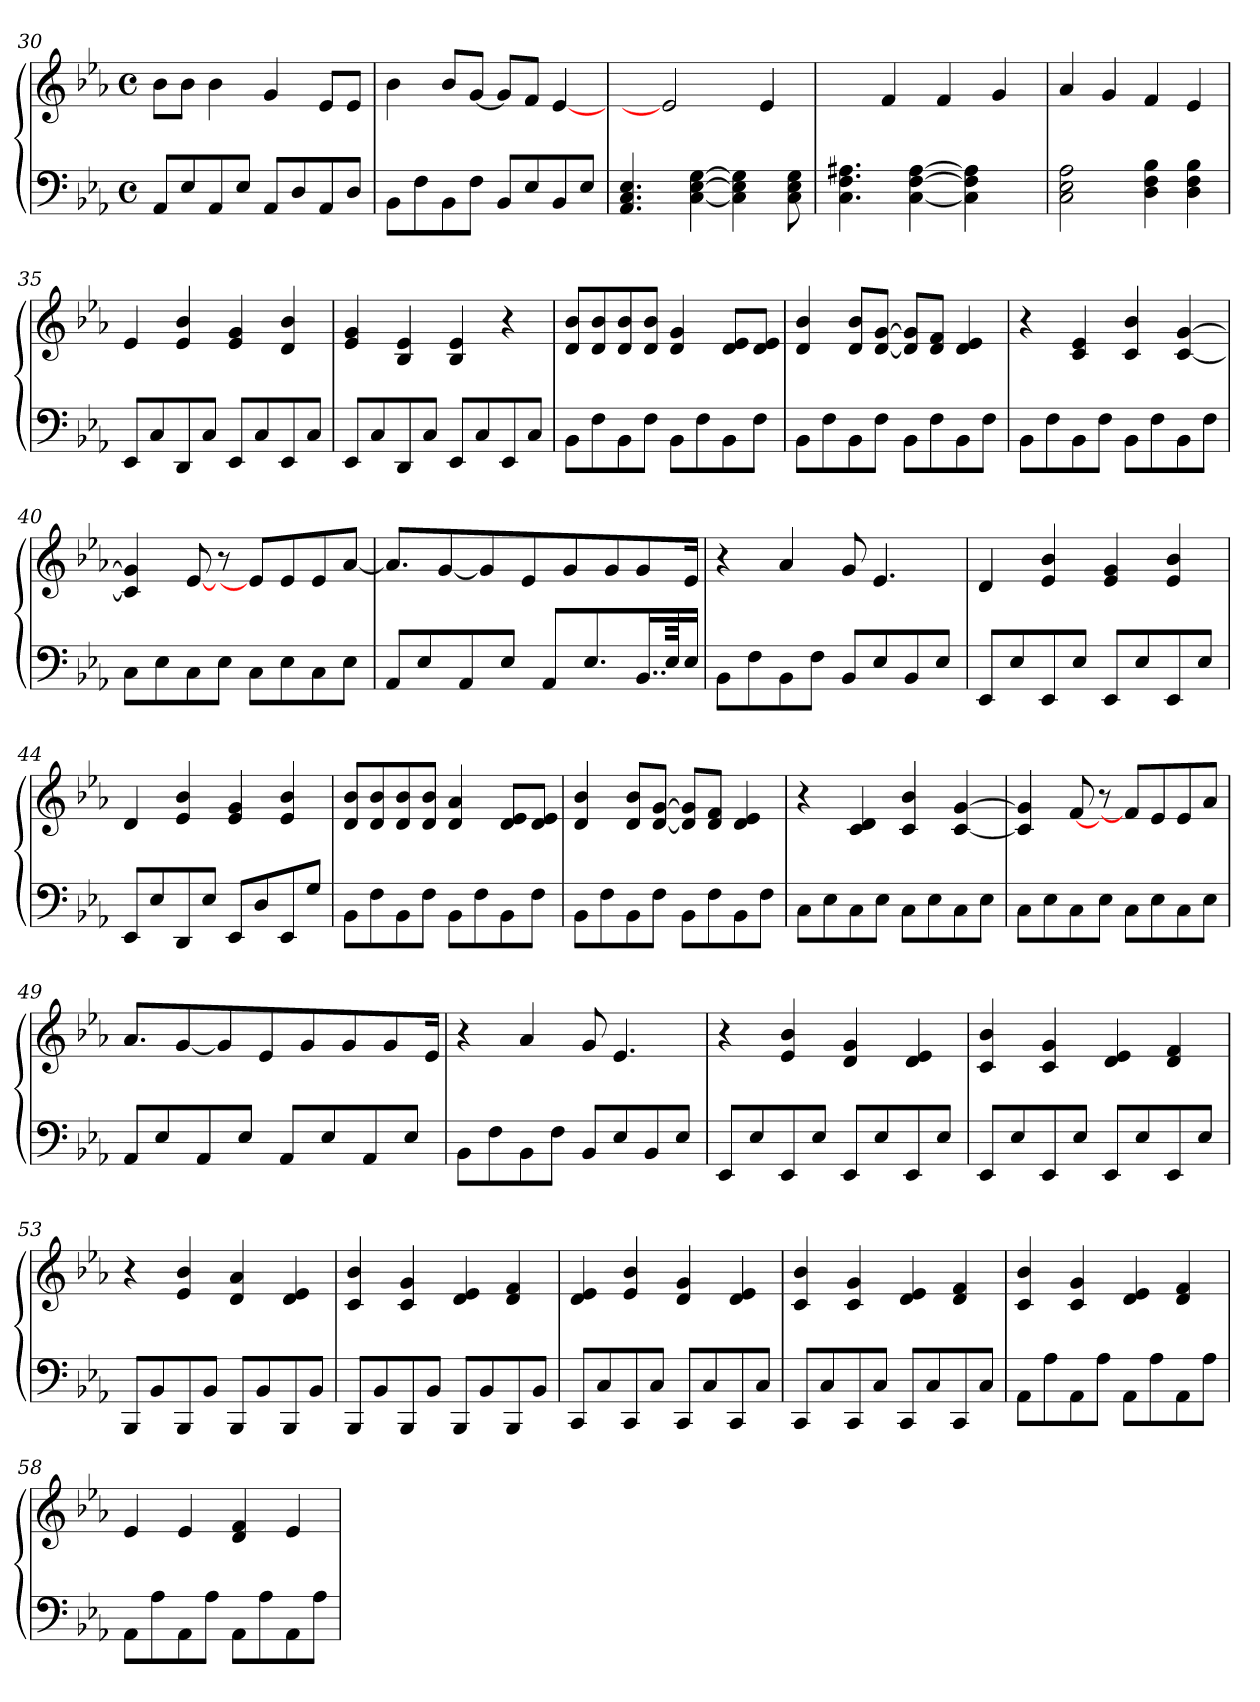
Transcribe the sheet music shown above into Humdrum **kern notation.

**kern	**kern
*part1	*part1
*staff2	*staff1
*clefF4	*clefG2
*k[b-e-a-]	*k[b-e-a-]
*M4/4	*M4/4
*met(c)	*met(c)
=30	=30
8AA-/L	8b-\L
8E-/	8b-\J
8AA-/	4b-\
8E-/J	.
8AA-/L	4g/
8D/	.
8AA-/	8e-/L
8D/J	8e-/J
=31	=31
8BB-\L	4b-\
8F\	.
8BB-\	8b-/L
8F\J	[8g/J
8BB-/L	8g/L]
8E-/	8f/J
8BB-/	[4e-/
8E-/J	.
=32	=32
4.AA-/ 4.C/ 4.E-/	4ryy
.	2e-/]
[4C\ [4E-\ [4G\	.
4C]\ 4E-]\ 4G]\	.
.	4e-/
8C\ 8E-\ 8G\	.
=33	=33
4.C\ 4.F\ 4.A#X\	4ryy
.	4f/
[4C\ [4F\ [4A#\	.
.	4f/
4C]\ 4F]\ 4A#]\	.
.	4g/
8ryy	.
=34	=34
2C\ 2E-\ 2A-\	4a-/
.	4g/
4D\ 4F\ 4B-\	4f/
4D\ 4F\ 4B-\	4e-/
!!LO:LB:g=z
=35	=35
8EE-/L	4e-/
8C/	.
8DD/	4e-/ 4b-/
8C/J	.
8EE-/L	4e-/ 4g/
8C/	.
8EE-/	4d/ 4b-/
8C/J	.
=36	=36
8EE-/L	4e-/ 4g/
8C/	.
8DD/	4B-/ 4e-/
8C/J	.
8EE-/L	4B-/ 4e-/
8C/	.
8EE-/	4r
8C/J	.
=37	=37
8BB-\L	8d/ 8b-/L
8F\	8d/ 8b-/
8BB-\	8d/ 8b-/
8F\J	8d/ 8b-/J
8BB-\L	4d/ 4g/
8F\	.
8BB-\	8d/ 8e-/L
8F\J	8d/ 8e-/J
=38	=38
8BB-\L	4d/ 4b-/
8F\	.
8BB-\	8d/ 8b-/L
8F\J	[8d/ [8g/J
8BB-\L	8d]/ 8g]/L
8F\	8d/ 8f/J
8BB-\	4d/ 4e-/
8F\J	.
=39	=39
8BB-\L	4r
8F\	.
8BB-\	4c/ 4e-/
8F\J	.
8BB-\L	4c/ 4b-/
8F\	.
8BB-\	[4c/ [4g/
8F\J	.
!!LO:LB:g=z
=40	=40
8C\L	4c]/ 4g]/
8E-\	.
8C\	[8e-/
8E-\J	8r
8C\L	8e-/L]
8E-\	8e-/
8C\	8e-/
8E-\J	[8a-/J
=41	=41
8AA-/L	8.a-/L]
8E-/	.
.	[8g/
8AA-/	.
.	8g/]
8E-/J	.
.	8e-/
8AA-/L	.
.	8g/
8.E-/	.
.	8g/
16..BB-/L	8g/
64E-/kk	.
16E-/JJ	16e-/Jk
=42	=42
8BB-\L	4r
8F\	.
8BB-\	4a-/
8F\J	.
8BB-/L	8g/
8E-/	4.e-/
8BB-/	.
8E-/J	.
=43	=43
8EE-/L	4d/
8E-/	.
8EE-/	4e-/ 4b-/
8E-/J	.
8EE-/L	4e-/ 4g/
8E-/	.
8EE-/	4e-/ 4b-/
8E-/J	.
=44	=44
8EE-/L	4d/
8E-/	.
8DD/	4e-/ 4b-/
8E-/J	.
8EE-/L	4e-/ 4g/
8D/	.
8EE-/	4e-/ 4b-/
8G/J	.
!!LO:LB:g=z
=45	=45
8BB-\L	8d/ 8b-/L
8F\	8d/ 8b-/
8BB-\	8d/ 8b-/
8F\J	8d/ 8b-/J
8BB-\L	4d/ 4a-/
8F\	.
8BB-\	8d/ 8e-/L
8F\J	8d/ 8e-/J
=46	=46
8BB-\L	4d/ 4b-/
8F\	.
8BB-\	8d/ 8b-/L
8F\J	[8d/ [8g/J
8BB-\L	8d]/ 8g]/L
8F\	8d/ 8f/J
8BB-\	4d/ 4e-/
8F\J	.
=47	=47
8C\L	4r
8E-\	.
8C\	4c/ 4d/
8E-\J	.
8C\L	4c/ 4b-/
8E-\	.
8C\	[4c/ [4g/
8E-\J	.
=48	=48
8C\L	4c]/ 4g]/
8E-\	.
8C\	[8f/
8E-\J	8r
8C\L	8f/L]
8E-\	8e-/
8C\	8e-/
8E-\J	8a-/J
!!LO:LB:g=z
=49	=49
8AA-/L	8.a-/L
8E-/	.
.	[8g/
8AA-/	.
.	8g/]
8E-/J	.
.	8e-/
8AA-/L	.
.	8g/
8E-/	.
.	8g/
8AA-/	.
.	8g/
8E-/J	.
.	16e-/Jk
=50	=50
8BB-\L	4r
8F\	.
8BB-\	4a-/
8F\J	.
8BB-/L	8g/
8E-/	4.e-/
8BB-/	.
8E-/J	.
=51	=51
8EE-/L	4r
8E-/	.
8EE-/	4e-/ 4b-/
8E-/J	.
8EE-/L	4d/ 4g/
8E-/	.
8EE-/	4d/ 4e-/
8E-/J	.
=52	=52
8EE-/L	4c/ 4b-/
8E-/	.
8EE-/	4c/ 4g/
8E-/J	.
8EE-/L	4d/ 4e-/
8E-/	.
8EE-/	4d/ 4f/
8E-/J	.
!!LO:PB:g=z
=53	=53
8BBB-/L	4r
8BB-/	.
8BBB-/	4e-/ 4b-/
8BB-/J	.
8BBB-/L	4d/ 4a-/
8BB-/	.
8BBB-/	4d/ 4e-/
8BB-/J	.
=54	=54
8BBB-/L	4c/ 4b-/
8BB-/	.
8BBB-/	4c/ 4g/
8BB-/J	.
8BBB-/L	4d/ 4e-/
8BB-/	.
8BBB-/	4d/ 4f/
8BB-/J	.
=55	=55
8CC/L	4d/ 4e-/
8C/	.
8CC/	4e-/ 4b-/
8C/J	.
8CC/L	4d/ 4g/
8C/	.
8CC/	4d/ 4e-/
8C/J	.
=56	=56
8CC/L	4c/ 4b-/
8C/	.
8CC/	4c/ 4g/
8C/J	.
8CC/L	4d/ 4e-/
8C/	.
8CC/	4d/ 4f/
8C/J	.
=57	=57
8AA-\L	4c/ 4b-/
8A-\	.
8AA-\	4c/ 4g/
8A-\J	.
8AA-\L	4d/ 4e-/
8A-\	.
8AA-\	4d/ 4f/
8A-\J	.
!!LO:LB:g=z
=58	=58
8AA-\L	4e-/
8A-\	.
8AA-\	4e-/
8A-\J	.
8AA-\L	4d/ 4f/
8A-\	.
8AA-\	4e-/
8A-\J	.
=	=
*-	*-
